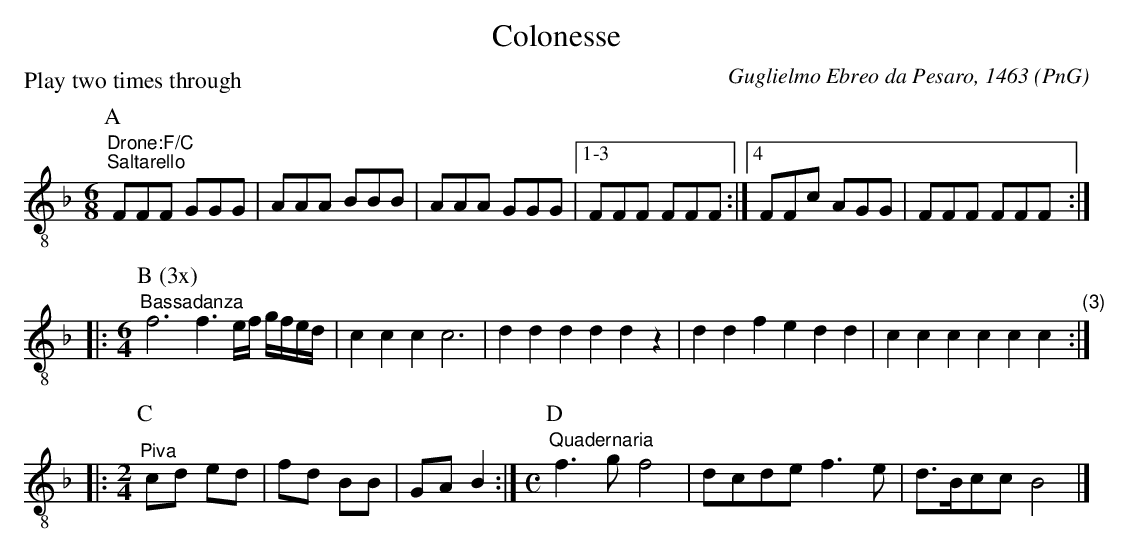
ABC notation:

X:1
T:Colonesse
P:Play two times through
C:Guglielmo Ebreo da Pesaro, 1463 (PnG)
M:6/8
L:1/8
K:F major clef=G-8
P:A
"^Drone:F/C;Saltarello" FFF GGG | AAA BBB | AAA GGG |  [1-3 FFF FFF :|]  [4 FFc AGG | FFF FFF ::
M:6/4
P:B (3x)
"^Bassadanza" f6 f3 e/f/ g/f/e/d/ |  c2 c2 c2 c6 | d2 d2 d2 d2 d2 z2 | d2 d2 f2 e2 d2 d2 | c2 c2 c2 c2 c2 c2" (3)"::
M:2/4
P:C
"^Piva" cd ed | fd BB | GA B2 :|\
M:C
P:D
"^Quadernaria" f3 g f4 | dcde f3e | d>Bcc B4 |]
